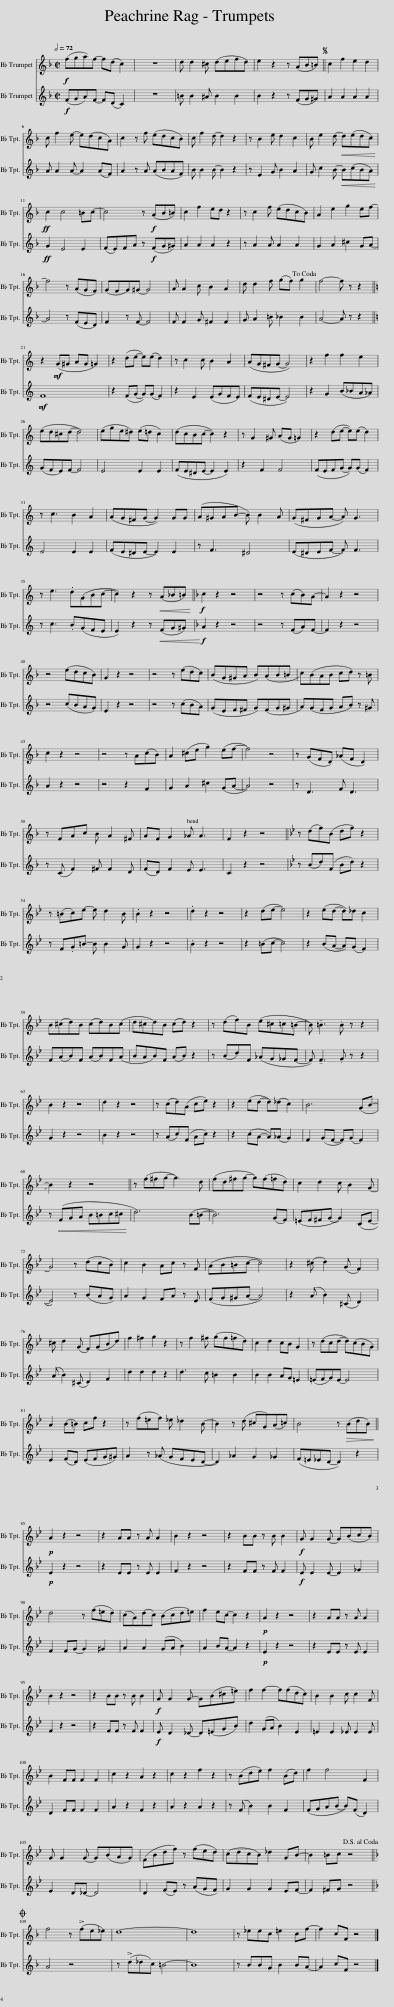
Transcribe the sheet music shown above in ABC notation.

X:1
%%score 1 2
L:1/8
Q:1/2=72
M:2/2
I:linebreak $
K:none
V:1 treble transpose=-2
V:2 treble transpose=-2
V:1
[K:F]!f! (fga)f- f(d c2) | z8 | d d2 ^c (defd) | e2 z2 z (AB=B) ||S c2 f2 e2 d2 |$ %5
 c f2 e- e(dcA) | c2 z f (edcB) | c f2 d- d2 z2 | z B2 e d2 c2 | B e2 d-!<(! d(edc)!<)! |$ %10
!ff! c2 c4 =Bc- | c4 z!f! (AB=B) | c2 f2 ed z2 | z c2 f (edcB) | A2 e2 g2 ef- |$ %15
 f4 z (AGF) | (GFG)^G- G4 | A A2 c B2 A2 | d d2 f (gf) g2!dacoda! | f4- f z z2 ||$ %20
[K:C] z2!mf! (G^G AG =G2) | z2 (de- e)(e d2) | z c2 c B2 A2 | (AG^FG- G4) | z2 f2 f2 e2 |$ %25
 (ed^cd- d4) | (ege^d) (e=d c2) | (dcBc- c2) z2 | z G2 ^G (AG =G2) | z2 (de- e)(e d2) |$ %30
 z c3 B2 A2 | (AG^FG- G2) GG | (A^GAB- B) B2 A | (G^FGA- A) G3 |$ z e3 .d(GBc- | %35
 c2) z2 z!<(! (A_B=B)!<)! ||[K:F]!f! c2 z2 z4 | z4 z (cB)A- | A2 z2 z4 |$ z4 (edcB) | %40
 G2 z2 z4 | z4 z (edc) | (BG^GA B)(AB=B | c)(BAB cd) z =B |$ c2 z2 z4 | %45
 z4 z A(cB) | A2 (^ce g2) (ef- | f4) z4 | z (GFD) (_AF D2) |$ z FAc B A2 ^F | %50
 AF G2 _A A3 | F2 z2 z4 ||[K:Bb] z (df)(B df) z2 |$ z (=Bc)e- e d2 B | .B2 z2 z4 | %55
 .d2 z2 z4 | z2 (de- e4) | z2 (ed- d)_d c2 |$ B(^cd)B (cd)B(c | d^cd)B (cd) z2 | %60
 z (df)B (e^c=c=B- | B) !tenuto!=B3 .B z z2 |$ B2 z2 z4 | d2 z2 z4 | z (cd)(A ce) z2 | %65
 z2 (ed- d)(_d c2) | B6 (GB- |$ B2) z2 z4 || z (f^fg- g3) d | (fd^fg- g)(f=fd) | %70
 c2 d2 c B2 G- |$ G4 z (dcB) | c2 B2 Ac z F | (AB=Bc- c4) | z2 (^c d2) (G F2) |$ %75
 ^c d2 (G F)(GBd) | f2 ^f2 g2 z2 | z f2 ^f (gf=fd) | c2 d2 cB G2 | z (dcd- d)(cBG) |$ %80
 A2 (B=B) cf z2 | z (f=ef) _e _d2 B- | B2 z (d ^cG)(A=c) | B4 z!>(! (BdB)!>)! ||$!p! A2 z2 z4 | %85
 z2 AA z A A2 | B2 z2 z4 | z2 BB z B B2 |!f! G G2 G- G(BcB) |$ d4 z (f=ed) | %90
 (cA)(dc) (Bcd=e) | f2 ec- c2 z2 |!p! A2 z2 z4 | z2 AA z A A2 |$ B2 z2 z4 | %95
 z2 BB z B B2 |!f! G G2 G- G(B^c=e) | f2 f2- f(fdc) | B2 B2 c c2 F |$ B2 FF F2 F2 | %100
 c2 z2 A2 z2 | c2 z2 f2 z2 | z (Bde) f2 (Bd) | f2 f4 F2 |$ G G2 G- G(BAG) | %105
 (FBdf) z (fed) | (cdcB) _d2 GB- | B2 =Bc z4!D.S.! ||$[K:F]O f4 z (!>!fe_e) | d8- | %110
 d8 | z _eec =e2 cf- | f2 cF z4 |] %113
V:2
[K:F]!f! (FGA)F- F(D C2) | z8 | =B B2 ^A B2 B2 | B2 z2 z (FG^G) || A2 A2 A2 A2 |$ %5
 A A2 A- A2 (AF) | A2 z A (ABAF) | B B2 B- B2 z2 | z E2 G B2 A2 | G c2 B-!<(! B(cBA)!<)! |$ %10
!ff! G2 E4 E2 | (FE)FA z!f! (FG^G) | A2 A2 A2 z2 | z A2 A A2 A2 | G2 A2 ^c2 GA- |$ %15
 A4 z (FED) | F2 z F- F4 | F F2 G ^F2 F2 | G A2 =B _B2 B2 | A4- A z z2 ||$ %20
[K:C]!mf! F8 | z2 (FG- G)(G F2) | z2 E2 (EGFE) | (FE^DE- E4) | z2 G2 (B_BA_A) |$ %25
 (GFE)F- F4 | E4 E2 E2 | (FE^DE- E2 E2) | z2 F2 F4 | (FEFG- G)(G F2) |$ %30
 E4 E2 E2 | (FE^DE- E2) E2 | z F3 ^D4 | (E^D)EF- F F3 |$ z c3 .B(GFE | %35
 E2) z2 z!<(! (FG^G)!<)! ||[K:F]!f! A2 z2 z4 | z4 z (FA)F- | F2 z2 z4 |$ z4 (cBAG) | %40
 E2 z2 z4 | z4 z (cBA) | (GEF^F G)(FG^G | A)(GFG AB) z ^G |$ A2 z2 z4 | %45
 z4 z2 F2 | G2 A2 ^c2 (GA- | A4) z4 | z D3 F D3 |$ z (C F2) ^F F2 D | %50
 (FD) F2 E E3 | C2 z2 z4 ||[K:Bb] z (Bd)(F Bd) z2 |$ z F.G=B- B B2 G | G2 z2 z4 | %55
 .B2 z2 z4 | z2 (=Bc- c4) | z2 (BA- A)(G F2) |$ F(AB)F (AB)F(A | BAB)F (AB) z2 | %60
 z (Bd)F (_AG_GF- | F) !tenuto!F3 .G z z2 |$ G2 z2 z4 | B2 z2 z4 | z (Ac)(F Ac) z2 | %65
 z2 (cA- A)(_A G2) | F2 (GF- F)(G F2) |$ z!<(! (FGA B=Bc^c!<)! || d6) (B=B- | B6) (GF) | %70
 (=EF^FG- G2) (CE- |$ E4) z (BAG) | A2 G2 FA z E | (FG^GA- A4) | z2 (A B2) (^C D2) |$ %75
 (A B2) (^C D2) F2 | d2 d2 d2 z2 | d3 c =B2 B2 | B2 B2 AG =E2 | (=EFG)E- E4 |$ %80
 E2 (FD) (EFG^G) | A2 z (_A GFED- | D2) _A2 G2 _G2 | (F=E_ED- D2) z2 ||$!p! E2 z2 z4 | %85
 z2 EE z E E2 | F2 z2 z4 | z2 FF z F F2 |!f! E E2 E- E2 _G2 |$ F2 FG- G2 ^G2 | %90
 A2 A2 (GA B2) | A2 BA- A2 z2 |!p! E2 z2 z4 | z2 EE z E E2 |$ F2 z2 z4 | %95
 z2 FF z F F2 |!f! E D2 _D- D(=EGB) | d2 (GA B2) E2 | =E2 E2 _E E2 E |$ D2 FF F2 F2 | %100
 A2 z2 F2 z2 | A2 z2 A2 z2 | z (F B2) B2 F2 | (FGAB- B)(F D2) |$ E2 D_D- D4 | %105
 D2 (FE) z (AGF) | G2 G2 G2 EF- | F2 ^FG z4 ||$[K:F] A4 z4 | z (!>!d_dc) =B4- | %110
 B8 | z BBG B2 BA- | A2 cF z4 |] %113
